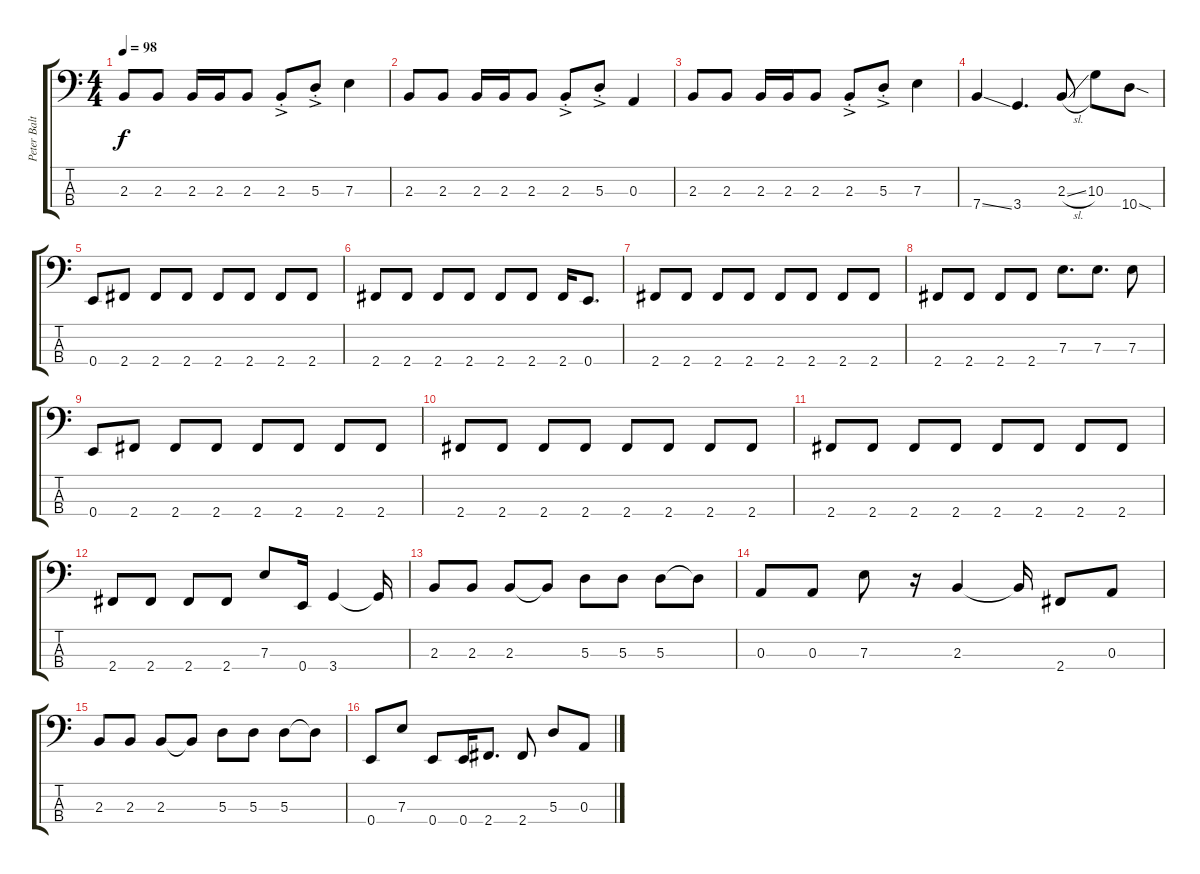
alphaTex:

\track ("Peter Baltes" "Peter Balt") {instrument electricbassfinger}
\staff {score tabs}
\tuning (G2 D2 A1 E1) {hide}
\ts (4 4)
\tempo 98
\clef f4
\ks c
2.3.8{dy f} 2.3.8 2.3.16 2.3.16 2.3.8 2.3{ac st}.8 5.3{ac st}.8 7.3.4 |
2.3.8 2.3.8 2.3.16 2.3.16 2.3.8 2.3{ac st}.8 5.3{ac st}.8 0.3.4 |
2.3.8 2.3.8 2.3.16 2.3.16 2.3.8 2.3{ac st}.8 5.3{ac st}.8 7.3.4 |
7.4{ss}.4 3.4.4{d} 2.3{sl}.8 10.3.8 10.4{sod}.8 |
0.4.8 2.4.8 2.4.8 2.4.8 2.4.8 2.4.8 2.4.8 2.4.8 |
2.4.8 2.4.8 2.4.8 2.4.8 2.4.8 2.4.8 2.4.16 0.4.8{d} |
2.4.8 2.4.8 2.4.8 2.4.8 2.4.8 2.4.8 2.4.8 2.4.8 |
2.4.8 2.4.8 2.4.8 2.4.8 7.3.8{d} 7.3.8{d} 7.3.8 |
0.4.8 2.4.8 2.4.8 2.4.8 2.4.8 2.4.8 2.4.8 2.4.8 |
2.4.8 2.4.8 2.4.8 2.4.8 2.4.8 2.4.8 2.4.8 2.4.8 |
2.4.8 2.4.8 2.4.8 2.4.8 2.4.8 2.4.8 2.4.8 2.4.8 |
2.4.8 2.4.8 2.4.8 2.4.8 7.3.8 0.4.16 3.4.4 3.4{t}.16 |
2.3.8 2.3.8 2.3.8 2.3{t}.8 5.3.8 5.3.8 5.3.8 5.3{t}.8 |
0.3.8 0.3.8 7.3.8 r.16 2.3.4 2.3{t}.16 2.4.8 0.3.8 |
2.3.8 2.3.8 2.3.8 2.3{t}.8 5.3.8 5.3.8 5.3.8 5.3{t}.8 |
0.4.8 7.3.8 0.4.8 0.4.16 2.4.8{d} 2.4.8 5.3.8 0.3.8
